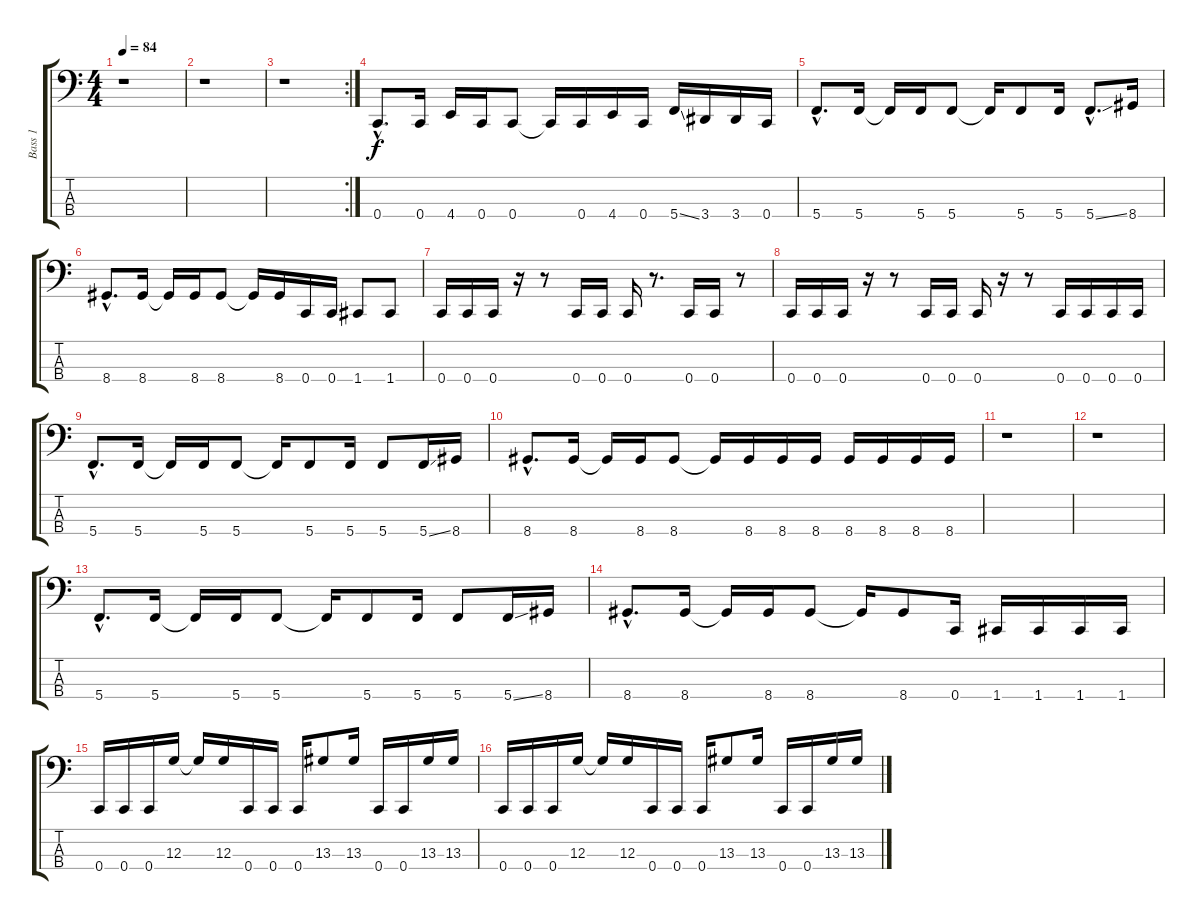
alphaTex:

\track ("Bass 1" "Bass 1") {instrument electricbasspick}
\staff {score tabs}
\tuning (F2 C2 G1 C1) {hide}
\ts (4 4)
\tempo 84
\clef f4
\ks c
r.1{dy f} |
r.1 |
\rc 2
r.1 |
0.4{hac}.8{d} 0.4.16 4.4.16 0.4.16 0.4.8 0.4{t}.16 0.4.16 4.4.16 0.4.16 5.4{ss}.16 3.4.16 3.4.16 0.4.16 |
5.4{hac}.8{d} 5.4.16 5.4{t}.16 5.4.16 5.4.8 5.4{t}.16 5.4.8 5.4.16 5.4{ss hac}.8{d} 8.4.16 |
8.4{hac}.8{d} 8.4.16 8.4{t}.16 8.4.16 8.4.8 8.4{t}.16 8.4.16 0.4.16 0.4.16 1.4.8 1.4.8 |
0.4.16 0.4.16 0.4.16 r.16 r.8 0.4.16 0.4.16 0.4.16 r.8{d} 0.4.16 0.4.16 r.8 |
0.4.16 0.4.16 0.4.16 r.16 r.8 0.4.16 0.4.16 0.4.16 r.16 r.8 0.4.16 0.4.16 0.4.16 0.4.16 |
5.4{hac}.8{d} 5.4.16 5.4{t}.16 5.4.16 5.4.8 5.4{t}.16 5.4.8 5.4.16 5.4.8 5.4{ss}.16 8.4.16 |
8.4{hac}.8{d} 8.4.16 8.4{t}.16 8.4.16 8.4.8 8.4{t}.16 8.4.16 8.4.16 8.4.16 8.4.16 8.4.16 8.4.16 8.4.16 |
r.1 |
r.1 |
5.4{hac}.8{d} 5.4.16 5.4{t}.16 5.4.16 5.4.8 5.4{t}.16 5.4.8 5.4.16 5.4.8 5.4{ss}.16 8.4.16 |
8.4{hac}.8{d} 8.4.16 8.4{t}.16 8.4.16 8.4.8 8.4{t}.16 8.4.8 0.4.16 1.4.16 1.4.16 1.4.16 1.4.16 |
0.4.16 0.4.16 0.4.16 12.3.16 12.3{t}.16 12.3.16 0.4.16 0.4.16 0.4.16 13.3.8 13.3.16 0.4.16 0.4.16 13.3.16 13.3.16 |
0.4.16 0.4.16 0.4.16 12.3.16 12.3{t}.16 12.3.16 0.4.16 0.4.16 0.4.16 13.3.8 13.3.16 0.4.16 0.4.16 13.3.16 13.3.16
